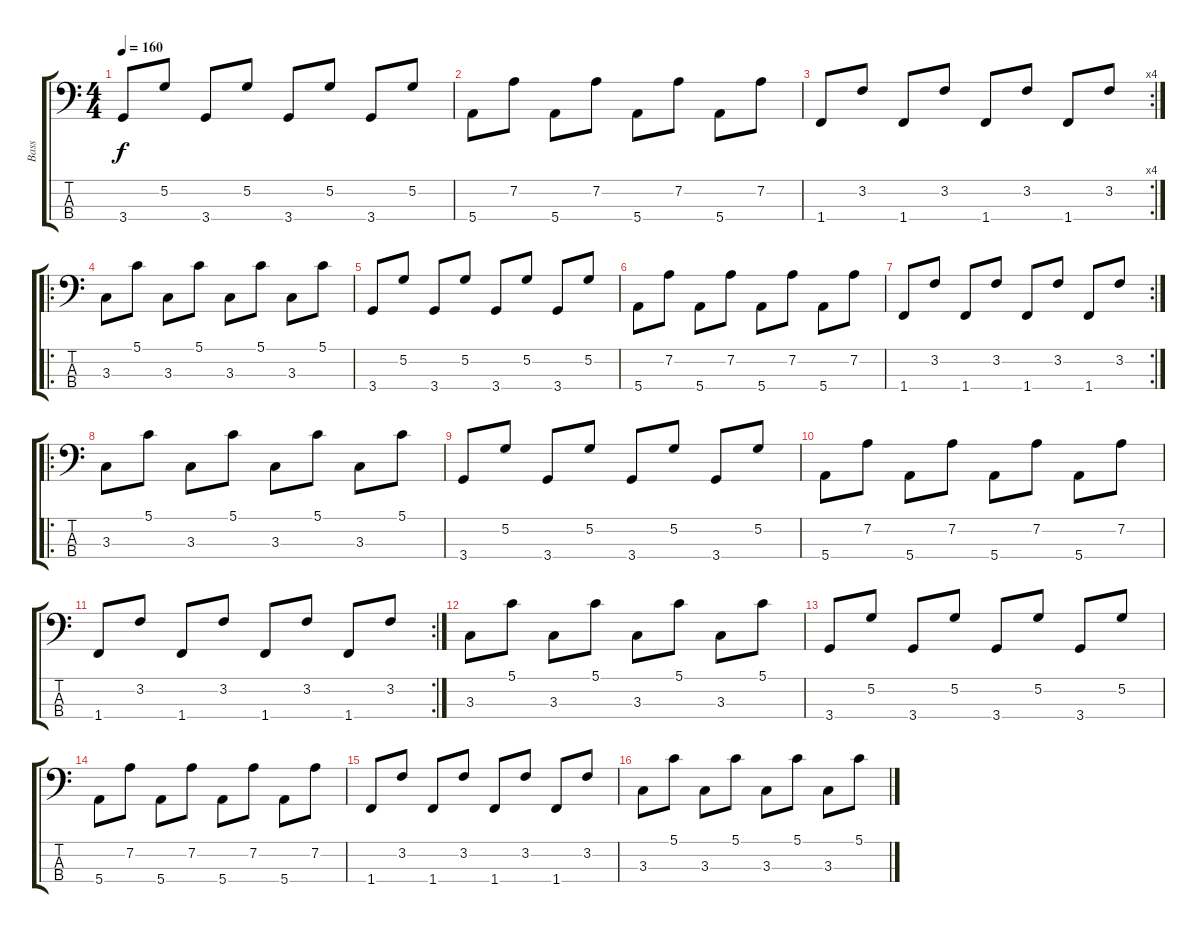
\track ("Bass" "Bass") {instrument electricbassfinger}
\staff {score tabs}
\tuning (G2 D2 A1 E1) {hide}
\ts (4 4)
\tempo 160
\clef f4
\ks c
3.4.8{dy f} 5.2.8 3.4.8 5.2.8 3.4.8 5.2.8 3.4.8 5.2.8 |
5.4.8 7.2.8 5.4.8 7.2.8 5.4.8 7.2.8 5.4.8 7.2.8 |
\rc 4
1.4.8 3.2.8 1.4.8 3.2.8 1.4.8 3.2.8 1.4.8 3.2.8 |
\ro
3.3.8 5.1.8 3.3.8 5.1.8 3.3.8 5.1.8 3.3.8 5.1.8 |
3.4.8 5.2.8 3.4.8 5.2.8 3.4.8 5.2.8 3.4.8 5.2.8 |
5.4.8 7.2.8 5.4.8 7.2.8 5.4.8 7.2.8 5.4.8 7.2.8 |
\rc 2
1.4.8 3.2.8 1.4.8 3.2.8 1.4.8 3.2.8 1.4.8 3.2.8 |
\ro
3.3.8 5.1.8 3.3.8 5.1.8 3.3.8 5.1.8 3.3.8 5.1.8 |
3.4.8 5.2.8 3.4.8 5.2.8 3.4.8 5.2.8 3.4.8 5.2.8 |
5.4.8 7.2.8 5.4.8 7.2.8 5.4.8 7.2.8 5.4.8 7.2.8 |
\rc 2
1.4.8 3.2.8 1.4.8 3.2.8 1.4.8 3.2.8 1.4.8 3.2.8 |
3.3.8 5.1.8 3.3.8 5.1.8 3.3.8 5.1.8 3.3.8 5.1.8 |
3.4.8 5.2.8 3.4.8 5.2.8 3.4.8 5.2.8 3.4.8 5.2.8 |
5.4.8 7.2.8 5.4.8 7.2.8 5.4.8 7.2.8 5.4.8 7.2.8 |
1.4.8 3.2.8 1.4.8 3.2.8 1.4.8 3.2.8 1.4.8 3.2.8 |
3.3.8 5.1.8 3.3.8 5.1.8 3.3.8 5.1.8 3.3.8 5.1.8
